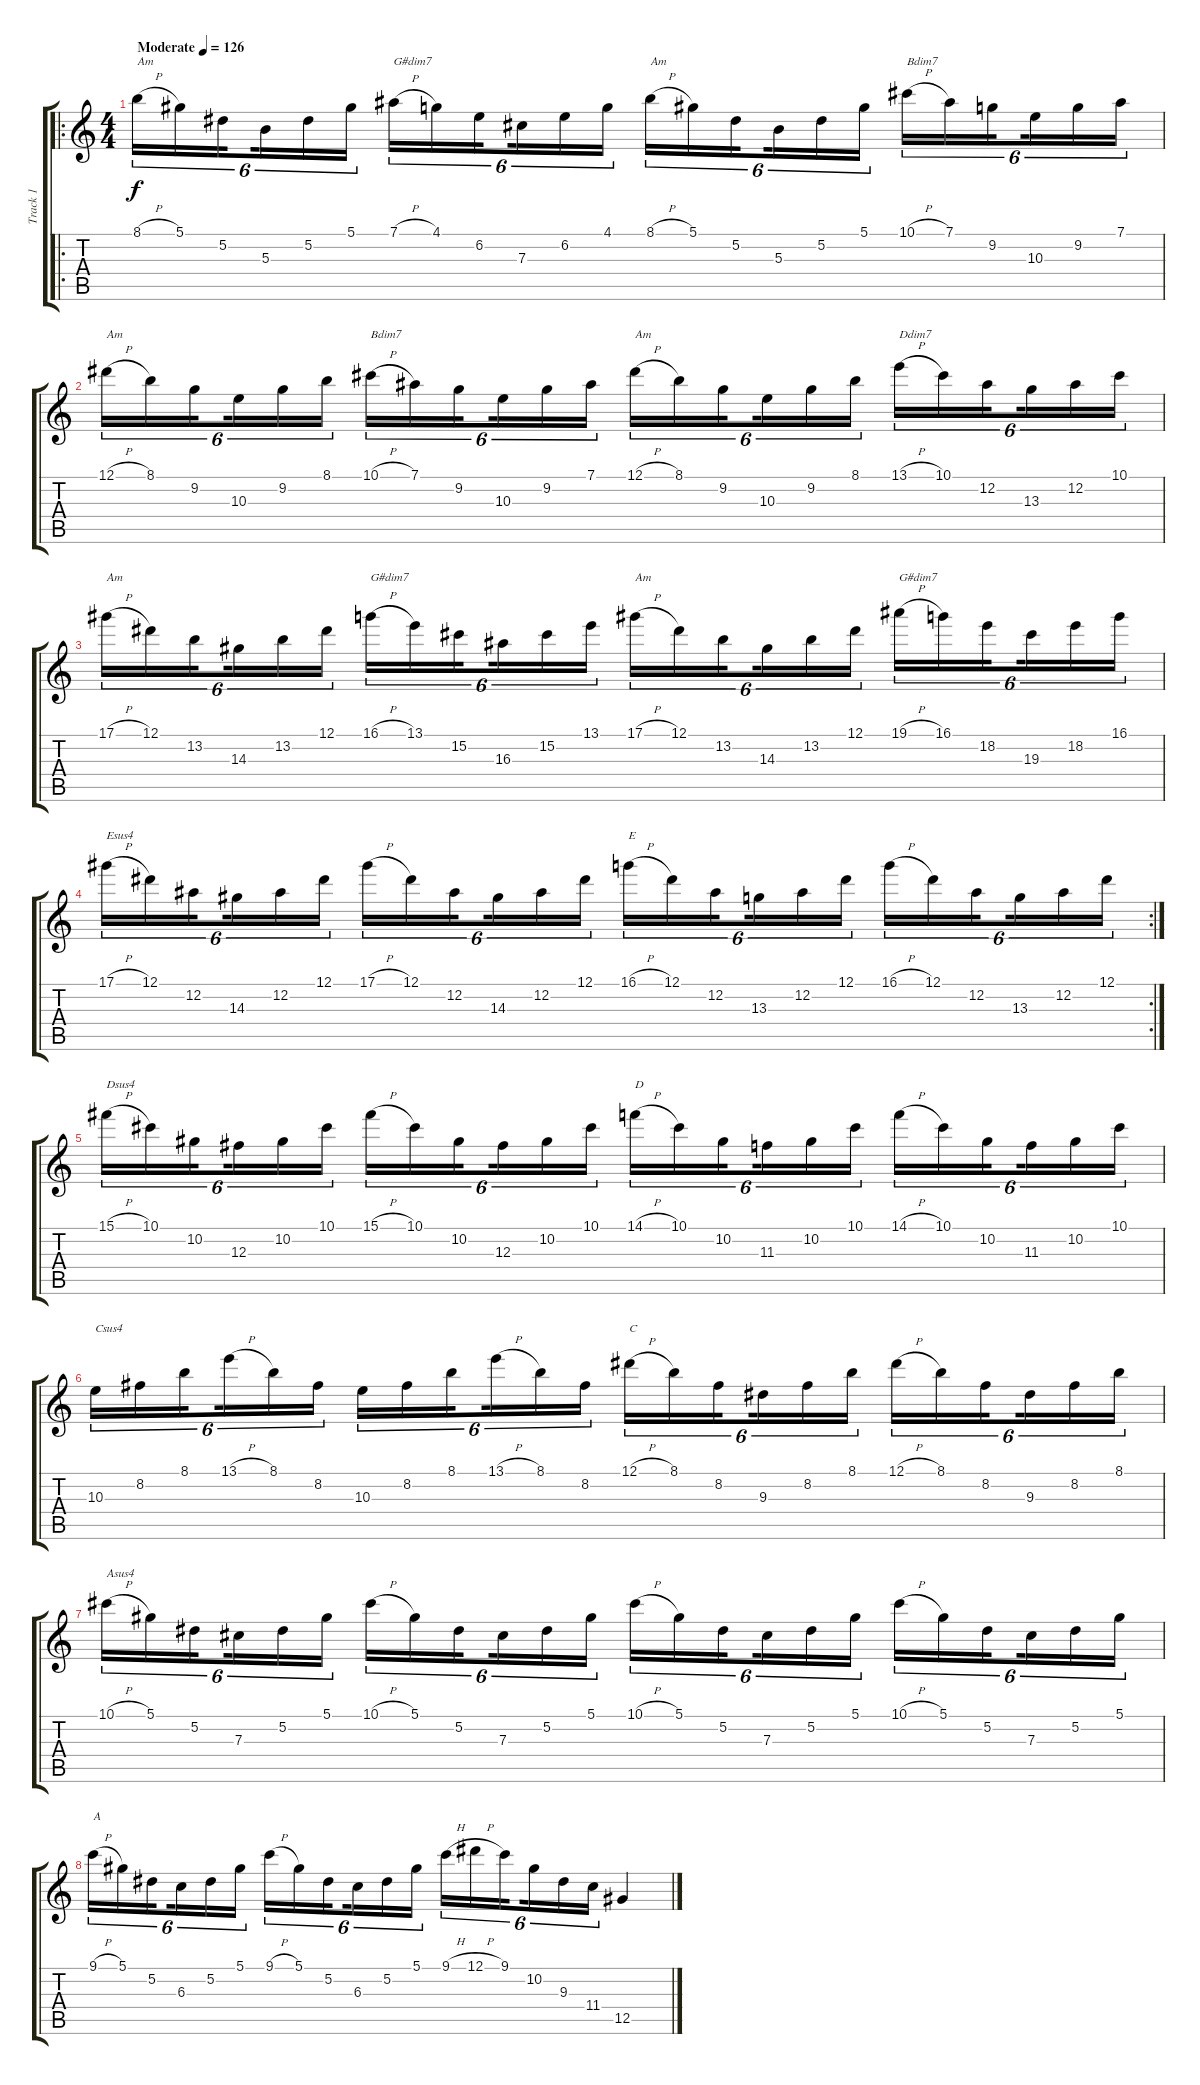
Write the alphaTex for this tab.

\track ("Track 1" "Track 1") {instrument distortionguitar}
\staff {score tabs}
\tuning (Eb4 Bb3 Gb3 Db3 Ab2 Eb2) {hide}
\ro
\ts (4 4)
\tempo (126 "Moderate")
\clef g2
\ks c
8.1{h}.16{tu (6 4) txt "Am" dy f instrument distortionguitar} 5.1.16{tu (6 4)} 5.2.16{tu (6 4) beam splitsecondary} 5.3.16{tu (6 4)} 5.2.16{tu (6 4)} 5.1.16{tu (6 4)} 7.1{h}.16{tu (6 4) txt "G#dim7"} 4.1.16{tu (6 4)} 6.2.16{tu (6 4) beam splitsecondary} 7.3.16{tu (6 4)} 6.2.16{tu (6 4)} 4.1.16{tu (6 4)} 8.1{h}.16{tu (6 4) txt "Am"} 5.1.16{tu (6 4)} 5.2.16{tu (6 4) beam splitsecondary} 5.3.16{tu (6 4)} 5.2.16{tu (6 4)} 5.1.16{tu (6 4)} 10.1{h}.16{tu (6 4) txt "Bdim7"} 7.1.16{tu (6 4)} 9.2.16{tu (6 4) beam splitsecondary} 10.3.16{tu (6 4)} 9.2.16{tu (6 4)} 7.1.16{tu (6 4)} |
\ks c
12.1{h}.16{tu (6 4) txt "Am"} 8.1.16{tu (6 4)} 9.2.16{tu (6 4) beam splitsecondary} 10.3.16{tu (6 4)} 9.2.16{tu (6 4)} 8.1.16{tu (6 4)} 10.1{h}.16{tu (6 4) txt "Bdim7"} 7.1.16{tu (6 4)} 9.2.16{tu (6 4) beam splitsecondary} 10.3.16{tu (6 4)} 9.2.16{tu (6 4)} 7.1.16{tu (6 4)} 12.1{h}.16{tu (6 4) txt "Am"} 8.1.16{tu (6 4)} 9.2.16{tu (6 4) beam splitsecondary} 10.3.16{tu (6 4)} 9.2.16{tu (6 4)} 8.1.16{tu (6 4)} 13.1{h}.16{tu (6 4) txt "Ddim7"} 10.1.16{tu (6 4)} 12.2.16{tu (6 4) beam splitsecondary} 13.3.16{tu (6 4)} 12.2.16{tu (6 4)} 10.1.16{tu (6 4)} |
17.1{h}.16{tu (6 4) txt "Am"} 12.1.16{tu (6 4)} 13.2.16{tu (6 4) beam splitsecondary} 14.3.16{tu (6 4)} 13.2.16{tu (6 4)} 12.1.16{tu (6 4)} 16.1{h}.16{tu (6 4) txt "G#dim7"} 13.1.16{tu (6 4)} 15.2.16{tu (6 4) beam splitsecondary} 16.3.16{tu (6 4)} 15.2.16{tu (6 4)} 13.1.16{tu (6 4)} 17.1{h}.16{tu (6 4) txt "Am"} 12.1.16{tu (6 4)} 13.2.16{tu (6 4) beam splitsecondary} 14.3.16{tu (6 4)} 13.2.16{tu (6 4)} 12.1.16{tu (6 4)} 19.1{h}.16{tu (6 4) txt "G#dim7"} 16.1.16{tu (6 4)} 18.2.16{tu (6 4) beam splitsecondary} 19.3.16{tu (6 4)} 18.2.16{tu (6 4)} 16.1.16{tu (6 4)} |
\rc 2
17.1{h}.16{tu (6 4) txt "Esus4"} 12.1.16{tu (6 4)} 12.2.16{tu (6 4) beam splitsecondary} 14.3.16{tu (6 4)} 12.2.16{tu (6 4)} 12.1.16{tu (6 4)} 17.1{h}.16{tu (6 4)} 12.1.16{tu (6 4)} 12.2.16{tu (6 4) beam splitsecondary} 14.3.16{tu (6 4)} 12.2.16{tu (6 4)} 12.1.16{tu (6 4)} 16.1{h}.16{tu (6 4) txt "E"} 12.1.16{tu (6 4)} 12.2.16{tu (6 4) beam splitsecondary} 13.3.16{tu (6 4)} 12.2.16{tu (6 4)} 12.1.16{tu (6 4)} 16.1{h}.16{tu (6 4)} 12.1.16{tu (6 4)} 12.2.16{tu (6 4) beam splitsecondary} 13.3.16{tu (6 4)} 12.2.16{tu (6 4)} 12.1.16{tu (6 4)} |
15.1{h}.16{tu (6 4) txt "Dsus4"} 10.1.16{tu (6 4)} 10.2.16{tu (6 4) beam splitsecondary} 12.3.16{tu (6 4)} 10.2.16{tu (6 4)} 10.1.16{tu (6 4)} 15.1{h}.16{tu (6 4)} 10.1.16{tu (6 4)} 10.2.16{tu (6 4) beam splitsecondary} 12.3.16{tu (6 4)} 10.2.16{tu (6 4)} 10.1.16{tu (6 4)} 14.1{h}.16{tu (6 4) txt "D"} 10.1.16{tu (6 4)} 10.2.16{tu (6 4) beam splitsecondary} 11.3.16{tu (6 4)} 10.2.16{tu (6 4)} 10.1.16{tu (6 4)} 14.1{h}.16{tu (6 4)} 10.1.16{tu (6 4)} 10.2.16{tu (6 4) beam splitsecondary} 11.3.16{tu (6 4)} 10.2.16{tu (6 4)} 10.1.16{tu (6 4)} |
10.3.16{tu (6 4) txt "Csus4"} 8.2.16{tu (6 4)} 8.1.16{tu (6 4) beam splitsecondary} 13.1{h}.16{tu (6 4)} 8.1.16{tu (6 4)} 8.2.16{tu (6 4)} 10.3.16{tu (6 4)} 8.2.16{tu (6 4)} 8.1.16{tu (6 4) beam splitsecondary} 13.1{h}.16{tu (6 4)} 8.1.16{tu (6 4)} 8.2.16{tu (6 4)} 12.1{h}.16{tu (6 4) txt "C"} 8.1.16{tu (6 4)} 8.2.16{tu (6 4) beam splitsecondary} 9.3.16{tu (6 4)} 8.2.16{tu (6 4)} 8.1.16{tu (6 4)} 12.1{h}.16{tu (6 4)} 8.1.16{tu (6 4)} 8.2.16{tu (6 4) beam splitsecondary} 9.3.16{tu (6 4)} 8.2.16{tu (6 4)} 8.1.16{tu (6 4)} |
10.1{h}.16{tu (6 4) txt "Asus4"} 5.1.16{tu (6 4)} 5.2.16{tu (6 4) beam splitsecondary} 7.3.16{tu (6 4)} 5.2.16{tu (6 4)} 5.1.16{tu (6 4)} 10.1{h}.16{tu (6 4)} 5.1.16{tu (6 4)} 5.2.16{tu (6 4) beam splitsecondary} 7.3.16{tu (6 4)} 5.2.16{tu (6 4)} 5.1.16{tu (6 4)} 10.1{h}.16{tu (6 4)} 5.1.16{tu (6 4)} 5.2.16{tu (6 4) beam splitsecondary} 7.3.16{tu (6 4)} 5.2.16{tu (6 4)} 5.1.16{tu (6 4)} 10.1{h}.16{tu (6 4)} 5.1.16{tu (6 4)} 5.2.16{tu (6 4) beam splitsecondary} 7.3.16{tu (6 4)} 5.2.16{tu (6 4)} 5.1.16{tu (6 4)} |
9.1{h}.16{tu (6 4) txt "A"} 5.1.16{tu (6 4)} 5.2.16{tu (6 4) beam splitsecondary} 6.3.16{tu (6 4)} 5.2.16{tu (6 4)} 5.1.16{tu (6 4)} 9.1{h}.16{tu (6 4)} 5.1.16{tu (6 4)} 5.2.16{tu (6 4) beam splitsecondary} 6.3.16{tu (6 4)} 5.2.16{tu (6 4)} 5.1.16{tu (6 4)} 9.1{h}.16{tu (6 4)} 12.1{h}.16{tu (6 4)} 9.1.16{tu (6 4) beam splitsecondary} 10.2.16{tu (6 4)} 9.3.16{tu (6 4)} 11.4.16{tu (6 4)} 12.5.4
